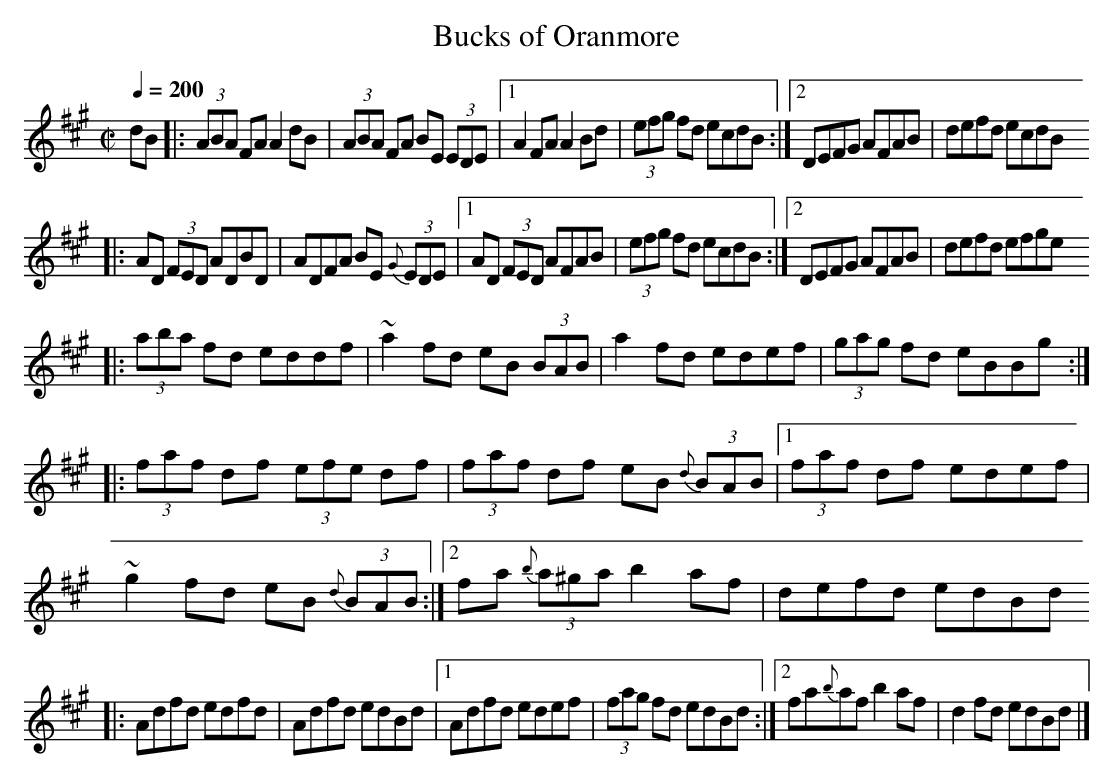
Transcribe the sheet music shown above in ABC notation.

X:1
T:Bucks of Oranmore
M:C|
L:1/8
Q:1/4=200
K:A
dB|:(3ABA FA A2dB|(3ABA FA BE (3EDE|1 A2FA A2Bd|(3efg fd ecdB:|2 DEFG AFAB|defd ecdB
|:AD (3FED ADBD|ADFA BE{G} (3EDE|1 AD (3FED AFAB|(3efg fd ecdB:|2 DEFG AFAB|defd efge
|:(3aba fd eddf|~a2fd eB (3BAB|a2fd edef|(3gag fd eBBg:|
|:(3faf df  (3efe df|(3faf df eB{d} (3BAB|1  (3faf df edef|
~g2fd eB{d} (3BAB:|2 fa{b} (3a^ga b2af|defd edBd
|:Adfd edfd|Adfd edBd|1 Adfd edef|(3fag fd edBd:|2 fa{b}af b2af|d2fd edBd|]
